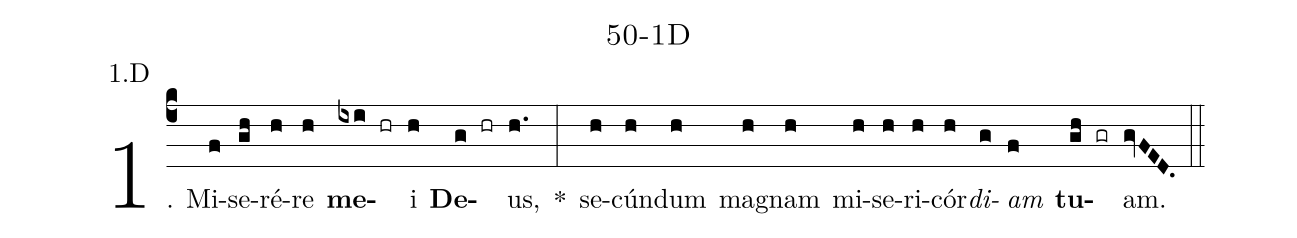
name: 50-1D;
annotation: 1.D;
%%
(c4)1. Mi(f)se(gh)ré(h)re(h) <b>me</b>(ixi hr)i(h) <b>De</b>(g hr)us,(h.) *(:) se(h)cún(h)dum(h) ma(h)gnam(h) mi(h)se(h)ri(h)cór(h)<i>di</i>(g)<i>am</i>(f) <b>tu</b>(gh gr)am.(gvFED.) (::)
